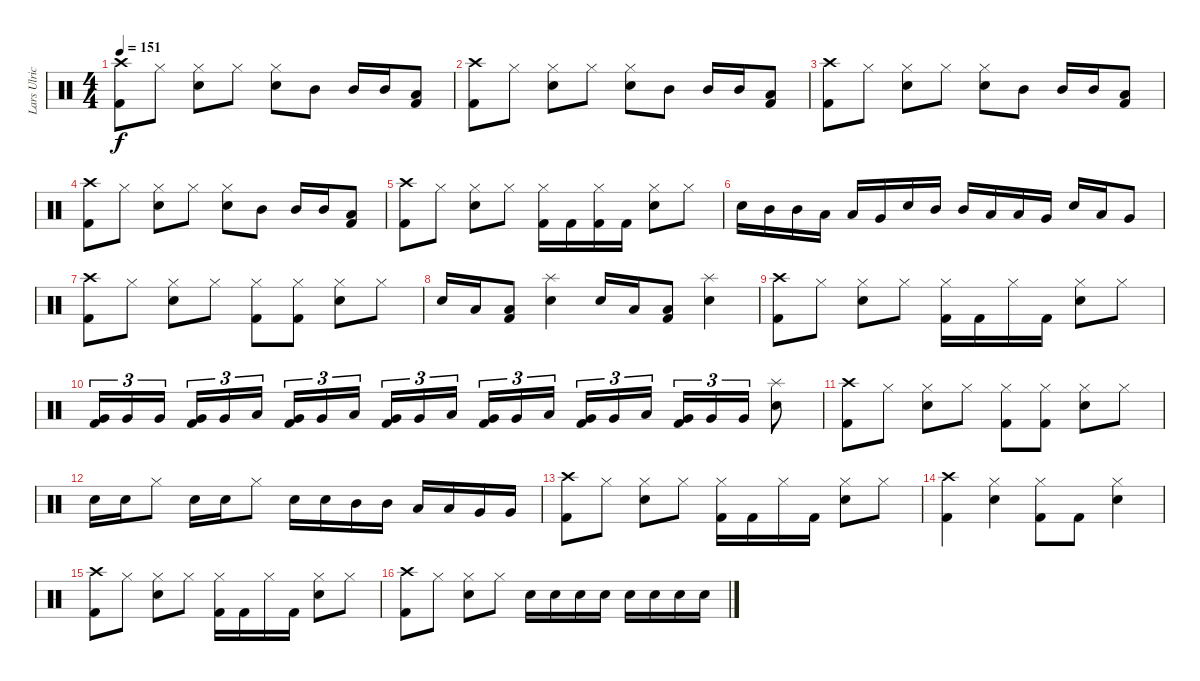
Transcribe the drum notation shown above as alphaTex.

\track ("Lars Ulrich" "Lars Ulric") {instrument percussion}
\staff {score}
\articulation defaults
\ts (4 4)
\tempo 151
\clef neutral
\ks c
("Crash high (hit)" "Kick (hit) 2").8{dy f} "Hi-Hat (closed)".8 ("Hi-Hat (closed)" "Snare (hit) 2").8 "Hi-Hat (closed)".8 ("Hi-Hat (closed)" "Snare (hit) 2").8 "Mid Tom (hit)".8 "Mid Tom (hit)".16 "Mid Tom (hit)".16 ("Low Tom (hit)" "Kick (hit) 2").8 |
("Crash high (hit)" "Kick (hit) 2").8 "Hi-Hat (closed)".8 ("Hi-Hat (closed)" "Snare (hit) 2").8 "Hi-Hat (closed)".8 ("Hi-Hat (closed)" "Snare (hit) 2").8 "Mid Tom (hit)".8 "Mid Tom (hit)".16 "Mid Tom (hit)".16 ("Low Tom (hit)" "Kick (hit) 2").8 |
("Crash high (hit)" "Kick (hit) 2").8 "Hi-Hat (closed)".8 ("Hi-Hat (closed)" "Snare (hit) 2").8 "Hi-Hat (closed)".8 ("Hi-Hat (closed)" "Snare (hit) 2").8 "Mid Tom (hit)".8 "Mid Tom (hit)".16 "Mid Tom (hit)".16 ("Low Tom (hit)" "Kick (hit) 2").8 |
("Crash high (hit)" "Kick (hit) 2").8 "Hi-Hat (closed)".8 ("Hi-Hat (closed)" "Snare (hit) 2").8 "Hi-Hat (closed)".8 ("Hi-Hat (closed)" "Snare (hit) 2").8 "Mid Tom (hit)".8 "Mid Tom (hit)".16 "Mid Tom (hit)".16 ("Low Tom (hit)" "Kick (hit) 2").8 |
("Crash high (hit)" "Kick (hit) 2").8 "Hi-Hat (closed)".8 ("Hi-Hat (closed)" "Snare (hit) 2").8 "Hi-Hat (closed)".8 ("Hi-Hat (closed)" "Kick (hit) 2").16 "Kick (hit) 2".16 ("Hi-Hat (closed)" "Kick (hit) 2").16 "Kick (hit) 2".16 ("Hi-Hat (closed)" "Snare (hit) 2").8 "Hi-Hat (closed)".8 |
"Snare (hit) 2".16 "Mid Tom (hit)".16 "Mid Tom (hit)".16 "Low Tom (hit)".16 "Low Tom (hit)".16 "Very Low Tom (hit)".16 "Snare (hit) 2".16 "Mid Tom (hit)".16 "Mid Tom (hit)".16 "Low Tom (hit)".16 "Low Tom (hit)".16 "Very Low Tom (hit)".16 "Snare (hit) 2".16 "Low Tom (hit)".16 "Very Low Tom (hit)".8 |
("Crash high (hit)" "Kick (hit) 2").8 "Hi-Hat (closed)".8 ("Hi-Hat (closed)" "Snare (hit) 2").8 "Hi-Hat (closed)".8 ("Hi-Hat (closed)" "Kick (hit) 2").8 ("Hi-Hat (closed)" "Kick (hit) 2").8 ("Hi-Hat (closed)" "Snare (hit) 2").8 "Hi-Hat (closed)".8 |
"Snare (hit) 2".16 "Low Tom (hit)".16 ("Low Tom (hit)" "Kick (hit) 2").8 ("Splash (hit)" "Snare (hit) 2").4 "Snare (hit) 2".16 "Low Tom (hit)".16 ("Low Tom (hit)" "Kick (hit) 2").8 ("Splash (hit)" "Snare (hit) 2").4 |
("Crash high (hit)" "Kick (hit) 2").8 "Hi-Hat (closed)".8 ("Hi-Hat (closed)" "Snare (hit) 2").8 "Hi-Hat (closed)".8 ("Hi-Hat (closed)" "Kick (hit) 2").16 "Kick (hit) 2".16 "Hi-Hat (closed)".16 "Kick (hit) 2".16 ("Hi-Hat (closed)" "Snare (hit) 2").8 "Hi-Hat (closed)".8 |
("Very Low Tom (hit)" "Kick (hit) 2").16{tu (3 2)} "Very Low Tom (hit)".16{tu (3 2)} "Very Low Tom (hit)".16{tu (3 2) beam splitsecondary} ("Very Low Tom (hit)" "Kick (hit) 2").16{tu (3 2)} "Very Low Tom (hit)".16{tu (3 2)} "Low Floor Tom (hit)".16{tu (3 2)} ("Very Low Tom (hit)" "Kick (hit) 2").16{tu (3 2)} "Very Low Tom (hit)".16{tu (3 2)} "Low Floor Tom (hit)".16{tu (3 2) beam splitsecondary} ("Very Low Tom (hit)" "Kick (hit) 2").16{tu (3 2)} "Very Low Tom (hit)".16{tu (3 2)} "Low Floor Tom (hit)".16{tu (3 2)} ("Very Low Tom (hit)" "Kick (hit) 2").16{tu (3 2)} "Very Low Tom (hit)".16{tu (3 2)} "Low Floor Tom (hit)".16{tu (3 2) beam splitsecondary} ("Very Low Tom (hit)" "Kick (hit) 2").16{tu (3 2)} "Very Low Tom (hit)".16{tu (3 2)} "Low Floor Tom (hit)".16{tu (3 2)} ("Very Low Tom (hit)" "Kick (hit) 2").16{tu (3 2)} "Very Low Tom (hit)".16{tu (3 2)} "Very Low Tom (hit)".16{tu (3 2)} ("Splash (hit)" "Snare (hit) 2").8 |
("Crash high (hit)" "Kick (hit) 2").8 "Hi-Hat (closed)".8 ("Hi-Hat (closed)" "Snare (hit) 2").8 "Hi-Hat (closed)".8 ("Hi-Hat (closed)" "Kick (hit) 2").8 ("Hi-Hat (closed)" "Kick (hit) 2").8 ("Hi-Hat (closed)" "Snare (hit) 2").8 "Hi-Hat (closed)".8 |
"Snare (hit) 2".16 "Snare (hit) 2".16 "Hi-Hat (closed)".8 "Snare (hit) 2".16 "Snare (hit) 2".16 "Hi-Hat (closed)".8 "Snare (hit) 2".16 "Snare (hit) 2".16 "Mid Tom (hit)".16 "Mid Tom (hit)".16 "Low Tom (hit)".16 "Low Tom (hit)".16 "Very Low Tom (hit)".16 "Very Low Tom (hit)".16 |
("Crash high (hit)" "Kick (hit) 2").8 "Hi-Hat (closed)".8 ("Hi-Hat (closed)" "Snare (hit) 2").8 "Hi-Hat (closed)".8 ("Hi-Hat (closed)" "Kick (hit) 2").16 "Kick (hit) 2".16 "Hi-Hat (closed)".16 "Kick (hit) 2".16 ("Hi-Hat (closed)" "Snare (hit) 2").8 "Hi-Hat (closed)".8 |
("Crash high (hit)" "Kick (hit) 2").4 ("Hi-Hat (closed)" "Snare (hit) 2").4 ("Hi-Hat (closed)" "Kick (hit) 2").8 "Kick (hit) 2".8 ("Hi-Hat (closed)" "Snare (hit) 2").4 |
("Crash high (hit)" "Kick (hit) 2").8 "Hi-Hat (closed)".8 ("Hi-Hat (closed)" "Snare (hit) 2").8 "Hi-Hat (closed)".8 ("Hi-Hat (closed)" "Kick (hit) 2").16 "Kick (hit) 2".16 "Hi-Hat (closed)".16 "Kick (hit) 2".16 ("Hi-Hat (closed)" "Snare (hit) 2").8 "Hi-Hat (closed)".8 |
("Crash high (hit)" "Kick (hit) 2").8 "Hi-Hat (closed)".8 ("Hi-Hat (closed)" "Snare (hit) 2").8 "Hi-Hat (closed)".8 "Snare (hit) 2".16 "Snare (hit) 2".16 "Snare (hit) 2".16 "Snare (hit) 2".16 "Snare (hit) 2".16 "Snare (hit) 2".16 "Snare (hit) 2".16 "Snare (hit) 2".16
